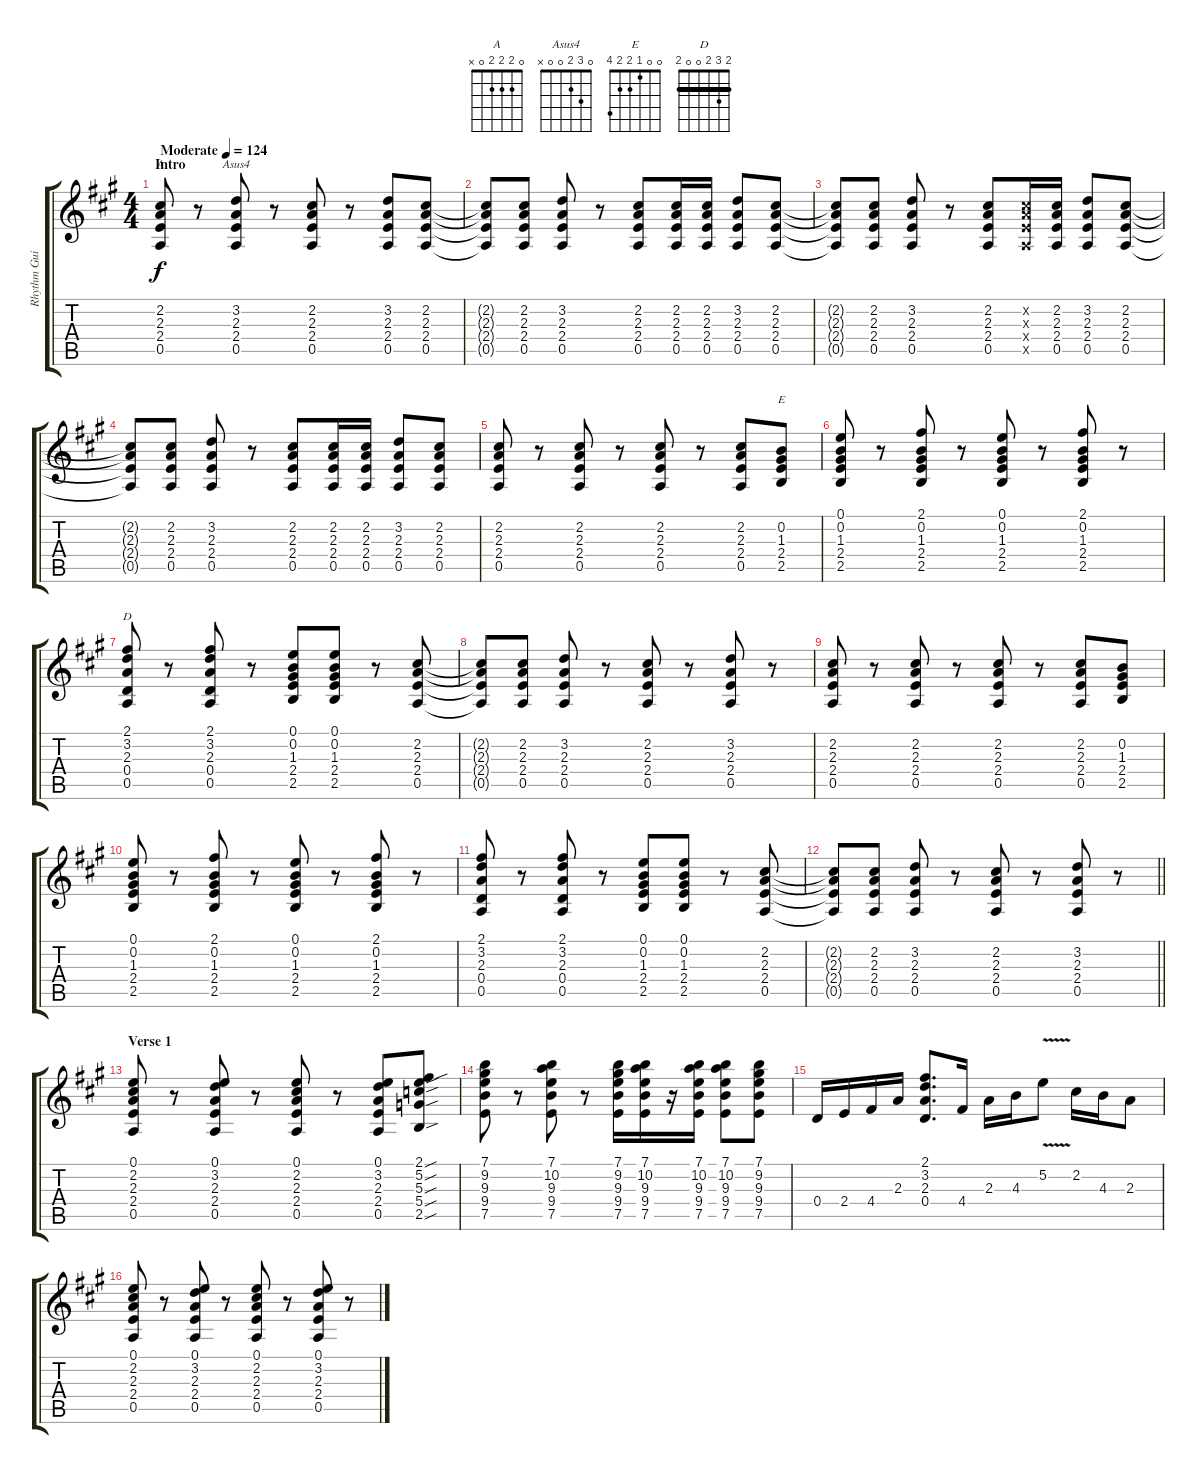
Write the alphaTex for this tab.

\track ("Rhythm Guitar" "Rhythm Gui") {instrument distortionguitar}
\staff {score tabs}
\tuning (E4 B3 G3 D3 A2 E2) {hide}
\chord ("A" 0 2 2 2 0 x)
\chord ("Asus4" 0 3 2 0 0 x)
\chord ("E" 0 0 1 2 2 4)
\chord ("D" 2 3 2 0 0 2) {barre 2}
\ts (4 4)
\section ("" "Intro")
\tempo (124 "Moderate")
\clef g2
\ks a
(2.2 2.3 2.4 0.5).8{ch "A" dy f instrument distortionguitar} r.8 (3.2 2.3 2.4 0.5).8{ch "Asus4"} r.8 (2.2 2.3 2.4 0.5).8 r.8 (3.2 2.3 2.4 0.5).8 (2.2 2.3 2.4 0.5).8 |
(2.2{t} 2.3{t} 2.4{t} 0.5{t}).8 (2.2 2.3 2.4 0.5).8 (3.2 2.3 2.4 0.5).8 r.8 (2.2 2.3 2.4 0.5).8 (2.2 2.3 2.4 0.5).16{beam merge} (2.2 2.3 2.4 0.5).16 (3.2 2.3 2.4 0.5).8 (2.2 2.3 2.4 0.5).8 |
(2.2{t} 2.3{t} 2.4{t} 0.5{t}).8 (2.2 2.3 2.4 0.5).8 (3.2 2.3 2.4 0.5).8 r.8 (2.2 2.3 2.4 0.5).8 (2.2{x} 2.3{x} 2.4{x} 0.5{x}).16 (2.2 2.3 2.4 0.5).16 (3.2 2.3 2.4 0.5).8{beam merge} (2.2 2.3 2.4 0.5).8 |
(2.2{t} 2.3{t} 2.4{t} 0.5{t}).8 (2.2 2.3 2.4 0.5).8 (3.2 2.3 2.4 0.5).8 r.8 (2.2 2.3 2.4 0.5).8 (2.2 2.3 2.4 0.5).16{beam merge} (2.2 2.3 2.4 0.5).16 (3.2 2.3 2.4 0.5).8 (2.2 2.3 2.4 0.5).8 |
(2.2 2.3 2.4 0.5).8 r.8 (2.2 2.3 2.4 0.5).8 r.8 (2.2 2.3 2.4 0.5).8 r.8 (2.2 2.3 2.4 0.5).8 (0.2 1.3 2.4 2.5).8{ch "E"} |
(0.1 0.2 1.3 2.4 2.5).8 r.8 (2.1 0.2 1.3 2.4 2.5).8 r.8 (0.1 0.2 1.3 2.4 2.5).8 r.8 (2.1 0.2 1.3 2.4 2.5).8 r.8 |
(2.1 3.2 2.3 0.4 0.5).8{ch "D"} r.8 (2.1 3.2 2.3 0.4 0.5).8 r.8 (0.1 0.2 1.3 2.4 2.5).8 (0.1 0.2 1.3 2.4 2.5).8 r.8 (2.2 2.3 2.4 0.5).8 |
(2.2{t} 2.3{t} 2.4{t} 0.5{t}).8 (2.2 2.3 2.4 0.5).8 (3.2 2.3 2.4 0.5).8 r.8 (2.2 2.3 2.4 0.5).8 r.8 (3.2 2.3 2.4 0.5).8 r.8 |
(2.2 2.3 2.4 0.5).8 r.8 (2.2 2.3 2.4 0.5).8 r.8 (2.2 2.3 2.4 0.5).8 r.8 (2.2 2.3 2.4 0.5).8 (0.2 1.3 2.4 2.5).8 |
(0.1 0.2 1.3 2.4 2.5).8 r.8 (2.1 0.2 1.3 2.4 2.5).8 r.8 (0.1 0.2 1.3 2.4 2.5).8 r.8 (2.1 0.2 1.3 2.4 2.5).8 r.8 |
(2.1 3.2 2.3 0.4 0.5).8 r.8 (2.1 3.2 2.3 0.4 0.5).8 r.8 (0.1 0.2 1.3 2.4 2.5).8 (0.1 0.2 1.3 2.4 2.5).8 r.8 (2.2 2.3 2.4 0.5).8 |
\barLineRight lightlight
(2.2{t} 2.3{t} 2.4{t} 0.5{t}).8 (2.2 2.3 2.4 0.5).8 (3.2 2.3 2.4 0.5).8 r.8 (2.2 2.3 2.4 0.5).8 r.8 (3.2 2.3 2.4 0.5).8 r.8 |
\section ("" "Verse 1")
(0.1 2.2 2.3 2.4 0.5).8 r.8 (0.1 3.2 2.3 2.4 0.5).8 r.8 (0.1 2.2 2.3 2.4 0.5).8 r.8 (0.1 3.2 2.3 2.4 0.5).8 (2.1{sou} 5.2{sou} 5.3{sou} 5.4{sou} 2.5{sou}).8 |
(7.1 9.2 9.3 9.4 7.5).8 r.8 (7.1 10.2 9.3 9.4 7.5).8 r.8 (7.1 9.2 9.3 9.4 7.5).16 (7.1 10.2 9.3 9.4 7.5).16 r.16 (7.1 10.2 9.3 9.4 7.5).16 (7.1 10.2 9.3 9.4 7.5).8 (7.1 9.2 9.3 9.4 7.5).8 |
0.4.16 2.4.16 4.4.16 2.3.16 (2.1 3.2 2.3 0.4).8{d} 4.4.16 2.3.16 4.3.16 5.2{v}.8 2.2.16 4.3.16 2.3.8 |
(0.1 2.2 2.3 2.4 0.5).8 r.8 (0.1 3.2 2.3 2.4 0.5).8 r.8 (0.1 2.2 2.3 2.4 0.5).8 r.8 (0.1 3.2 2.3 2.4 0.5).8 r.8
